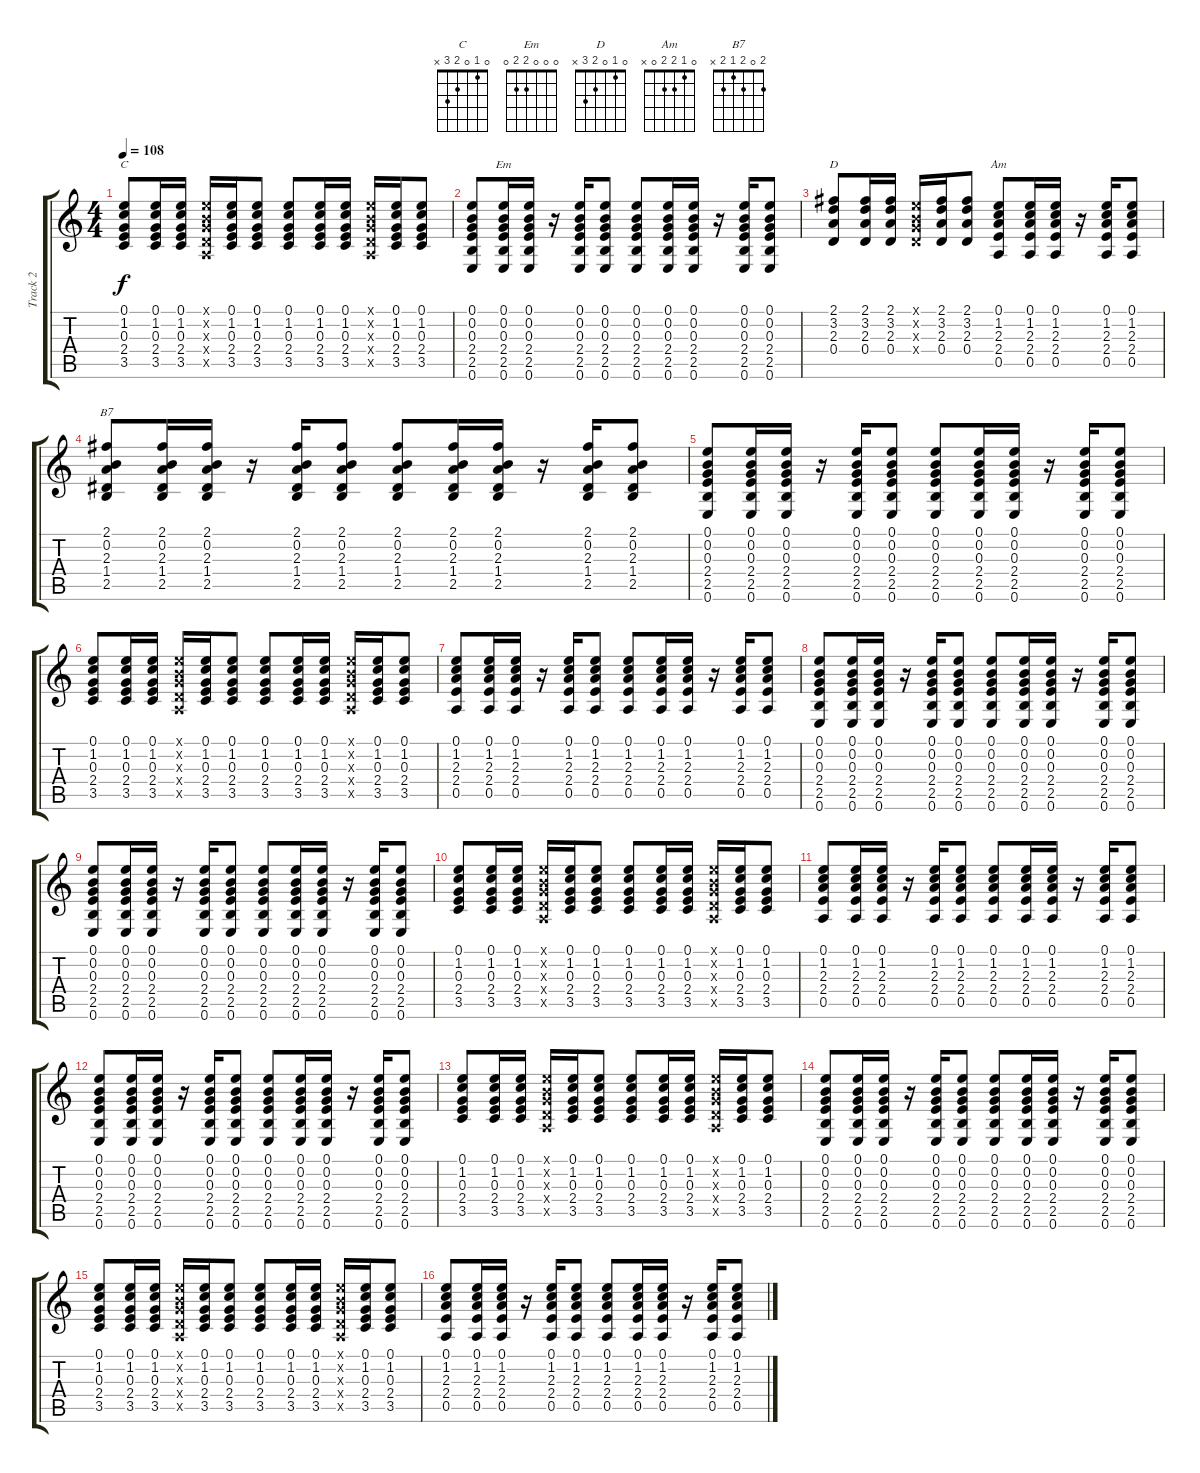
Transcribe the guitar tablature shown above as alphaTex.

\track ("Track 2" "Track 2") {instrument acousticguitarsteel}
\staff {score tabs}
\tuning (E4 B3 G3 D3 A2 E2) {hide}
\chord ("C" 0 1 0 2 3 x)
\chord ("Em" 0 0 0 2 2 0)
\chord ("D" 0 1 0 2 3 x)
\chord ("Am" 0 1 2 2 0 x)
\chord ("B7" 2 0 2 1 2 x)
\ts (4 4)
\tempo 108
\clef g2
\ks c
(0.1 1.2 0.3 2.4 3.5).8{ch "C" dy f} (0.1 1.2 0.3 2.4 3.5).16 (0.1 1.2 0.3 2.4 3.5).16 (0.1{x} 0.2{x} 0.3{x} 0.4{x} 0.5{x}).16 (0.1 1.2 0.3 2.4 3.5).16 (0.1 1.2 0.3 2.4 3.5).8 (0.1 1.2 0.3 2.4 3.5).8 (0.1 1.2 0.3 2.4 3.5).16 (0.1 1.2 0.3 2.4 3.5).16 (0.1{x} 0.2{x} 0.3{x} 0.4{x} 0.5{x}).16 (0.1 1.2 0.3 2.4 3.5).16 (0.1 1.2 0.3 2.4 3.5).8 |
(0.1 0.2 0.3 2.4 2.5 0.6).8 (0.1 0.2 0.3 2.4 2.5 0.6).16{ch "Em"} (0.1 0.2 0.3 2.4 2.5 0.6).16 r.16 (0.1 0.2 0.3 2.4 2.5 0.6).16 (0.1 0.2 0.3 2.4 2.5 0.6).8 (0.1 0.2 0.3 2.4 2.5 0.6).8 (0.1 0.2 0.3 2.4 2.5 0.6).16 (0.1 0.2 0.3 2.4 2.5 0.6).16 r.16 (0.1 0.2 0.3 2.4 2.5 0.6).16 (0.1 0.2 0.3 2.4 2.5 0.6).8 |
(2.1 3.2 2.3 0.4).8{ch "D"} (2.1 3.2 2.3 0.4).16 (2.1 3.2 2.3 0.4).16 (0.1{x} 0.2{x} 0.3{x} 0.4{x}).16 (2.1 3.2 2.3 0.4).16 (2.1 3.2 2.3 0.4).8 (0.1 1.2 2.3 2.4 0.5).8{ch "Am"} (0.1 1.2 2.3 2.4 0.5).16 (0.1 1.2 2.3 2.4 0.5).16 r.16 (0.1 1.2 2.3 2.4 0.5).16 (0.1 1.2 2.3 2.4 0.5).8 |
(2.1 0.2 2.3 1.4 2.5).8{ch "B7"} (2.1 0.2 2.3 1.4 2.5).16 (2.1 0.2 2.3 1.4 2.5).16 r.16 (2.1 0.2 2.3 1.4 2.5).16 (2.1 0.2 2.3 1.4 2.5).8 (2.1 0.2 2.3 1.4 2.5).8 (2.1 0.2 2.3 1.4 2.5).16 (2.1 0.2 2.3 1.4 2.5).16 r.16 (2.1 0.2 2.3 1.4 2.5).16 (2.1 0.2 2.3 1.4 2.5).8 |
(0.1 0.2 0.3 2.4 2.5 0.6).8 (0.1 0.2 0.3 2.4 2.5 0.6).16 (0.1 0.2 0.3 2.4 2.5 0.6).16 r.16 (0.1 0.2 0.3 2.4 2.5 0.6).16 (0.1 0.2 0.3 2.4 2.5 0.6).8 (0.1 0.2 0.3 2.4 2.5 0.6).8 (0.1 0.2 0.3 2.4 2.5 0.6).16 (0.1 0.2 0.3 2.4 2.5 0.6).16 r.16 (0.1 0.2 0.3 2.4 2.5 0.6).16 (0.1 0.2 0.3 2.4 2.5 0.6).8 |
(0.1 1.2 0.3 2.4 3.5).8 (0.1 1.2 0.3 2.4 3.5).16 (0.1 1.2 0.3 2.4 3.5).16 (0.1{x} 0.2{x} 0.3{x} 0.4{x} 0.5{x}).16 (0.1 1.2 0.3 2.4 3.5).16 (0.1 1.2 0.3 2.4 3.5).8 (0.1 1.2 0.3 2.4 3.5).8 (0.1 1.2 0.3 2.4 3.5).16 (0.1 1.2 0.3 2.4 3.5).16 (0.1{x} 0.2{x} 0.3{x} 0.4{x} 0.5{x}).16 (0.1 1.2 0.3 2.4 3.5).16 (0.1 1.2 0.3 2.4 3.5).8 |
(0.1 1.2 2.3 2.4 0.5).8 (0.1 1.2 2.3 2.4 0.5).16 (0.1 1.2 2.3 2.4 0.5).16 r.16 (0.1 1.2 2.3 2.4 0.5).16 (0.1 1.2 2.3 2.4 0.5).8 (0.1 1.2 2.3 2.4 0.5).8 (0.1 1.2 2.3 2.4 0.5).16 (0.1 1.2 2.3 2.4 0.5).16 r.16 (0.1 1.2 2.3 2.4 0.5).16 (0.1 1.2 2.3 2.4 0.5).8 |
(0.1 0.2 0.3 2.4 2.5 0.6).8 (0.1 0.2 0.3 2.4 2.5 0.6).16 (0.1 0.2 0.3 2.4 2.5 0.6).16 r.16 (0.1 0.2 0.3 2.4 2.5 0.6).16 (0.1 0.2 0.3 2.4 2.5 0.6).8 (0.1 0.2 0.3 2.4 2.5 0.6).8 (0.1 0.2 0.3 2.4 2.5 0.6).16 (0.1 0.2 0.3 2.4 2.5 0.6).16 r.16 (0.1 0.2 0.3 2.4 2.5 0.6).16 (0.1 0.2 0.3 2.4 2.5 0.6).8 |
(0.1 0.2 0.3 2.4 2.5 0.6).8 (0.1 0.2 0.3 2.4 2.5 0.6).16 (0.1 0.2 0.3 2.4 2.5 0.6).16 r.16 (0.1 0.2 0.3 2.4 2.5 0.6).16 (0.1 0.2 0.3 2.4 2.5 0.6).8 (0.1 0.2 0.3 2.4 2.5 0.6).8 (0.1 0.2 0.3 2.4 2.5 0.6).16 (0.1 0.2 0.3 2.4 2.5 0.6).16 r.16 (0.1 0.2 0.3 2.4 2.5 0.6).16 (0.1 0.2 0.3 2.4 2.5 0.6).8 |
(0.1 1.2 0.3 2.4 3.5).8 (0.1 1.2 0.3 2.4 3.5).16 (0.1 1.2 0.3 2.4 3.5).16 (0.1{x} 0.2{x} 0.3{x} 0.4{x} 0.5{x}).16 (0.1 1.2 0.3 2.4 3.5).16 (0.1 1.2 0.3 2.4 3.5).8 (0.1 1.2 0.3 2.4 3.5).8 (0.1 1.2 0.3 2.4 3.5).16 (0.1 1.2 0.3 2.4 3.5).16 (0.1{x} 0.2{x} 0.3{x} 0.4{x} 0.5{x}).16 (0.1 1.2 0.3 2.4 3.5).16 (0.1 1.2 0.3 2.4 3.5).8 |
(0.1 1.2 2.3 2.4 0.5).8 (0.1 1.2 2.3 2.4 0.5).16 (0.1 1.2 2.3 2.4 0.5).16 r.16 (0.1 1.2 2.3 2.4 0.5).16 (0.1 1.2 2.3 2.4 0.5).8 (0.1 1.2 2.3 2.4 0.5).8 (0.1 1.2 2.3 2.4 0.5).16 (0.1 1.2 2.3 2.4 0.5).16 r.16 (0.1 1.2 2.3 2.4 0.5).16 (0.1 1.2 2.3 2.4 0.5).8 |
(0.1 0.2 0.3 2.4 2.5 0.6).8 (0.1 0.2 0.3 2.4 2.5 0.6).16 (0.1 0.2 0.3 2.4 2.5 0.6).16 r.16 (0.1 0.2 0.3 2.4 2.5 0.6).16 (0.1 0.2 0.3 2.4 2.5 0.6).8 (0.1 0.2 0.3 2.4 2.5 0.6).8 (0.1 0.2 0.3 2.4 2.5 0.6).16 (0.1 0.2 0.3 2.4 2.5 0.6).16 r.16 (0.1 0.2 0.3 2.4 2.5 0.6).16 (0.1 0.2 0.3 2.4 2.5 0.6).8 |
(0.1 1.2 0.3 2.4 3.5).8 (0.1 1.2 0.3 2.4 3.5).16 (0.1 1.2 0.3 2.4 3.5).16 (0.1{x} 0.2{x} 0.3{x} 0.4{x} 0.5{x}).16 (0.1 1.2 0.3 2.4 3.5).16 (0.1 1.2 0.3 2.4 3.5).8 (0.1 1.2 0.3 2.4 3.5).8 (0.1 1.2 0.3 2.4 3.5).16 (0.1 1.2 0.3 2.4 3.5).16 (0.1{x} 0.2{x} 0.3{x} 0.4{x} 0.5{x}).16 (0.1 1.2 0.3 2.4 3.5).16 (0.1 1.2 0.3 2.4 3.5).8 |
(0.1 0.2 0.3 2.4 2.5 0.6).8 (0.1 0.2 0.3 2.4 2.5 0.6).16 (0.1 0.2 0.3 2.4 2.5 0.6).16 r.16 (0.1 0.2 0.3 2.4 2.5 0.6).16 (0.1 0.2 0.3 2.4 2.5 0.6).8 (0.1 0.2 0.3 2.4 2.5 0.6).8 (0.1 0.2 0.3 2.4 2.5 0.6).16 (0.1 0.2 0.3 2.4 2.5 0.6).16 r.16 (0.1 0.2 0.3 2.4 2.5 0.6).16 (0.1 0.2 0.3 2.4 2.5 0.6).8 |
(0.1 1.2 0.3 2.4 3.5).8 (0.1 1.2 0.3 2.4 3.5).16 (0.1 1.2 0.3 2.4 3.5).16 (0.1{x} 0.2{x} 0.3{x} 0.4{x} 0.5{x}).16 (0.1 1.2 0.3 2.4 3.5).16 (0.1 1.2 0.3 2.4 3.5).8 (0.1 1.2 0.3 2.4 3.5).8 (0.1 1.2 0.3 2.4 3.5).16 (0.1 1.2 0.3 2.4 3.5).16 (0.1{x} 0.2{x} 0.3{x} 0.4{x} 0.5{x}).16 (0.1 1.2 0.3 2.4 3.5).16 (0.1 1.2 0.3 2.4 3.5).8 |
(0.1 1.2 2.3 2.4 0.5).8 (0.1 1.2 2.3 2.4 0.5).16 (0.1 1.2 2.3 2.4 0.5).16 r.16 (0.1 1.2 2.3 2.4 0.5).16 (0.1 1.2 2.3 2.4 0.5).8 (0.1 1.2 2.3 2.4 0.5).8 (0.1 1.2 2.3 2.4 0.5).16 (0.1 1.2 2.3 2.4 0.5).16 r.16 (0.1 1.2 2.3 2.4 0.5).16 (0.1 1.2 2.3 2.4 0.5).8
